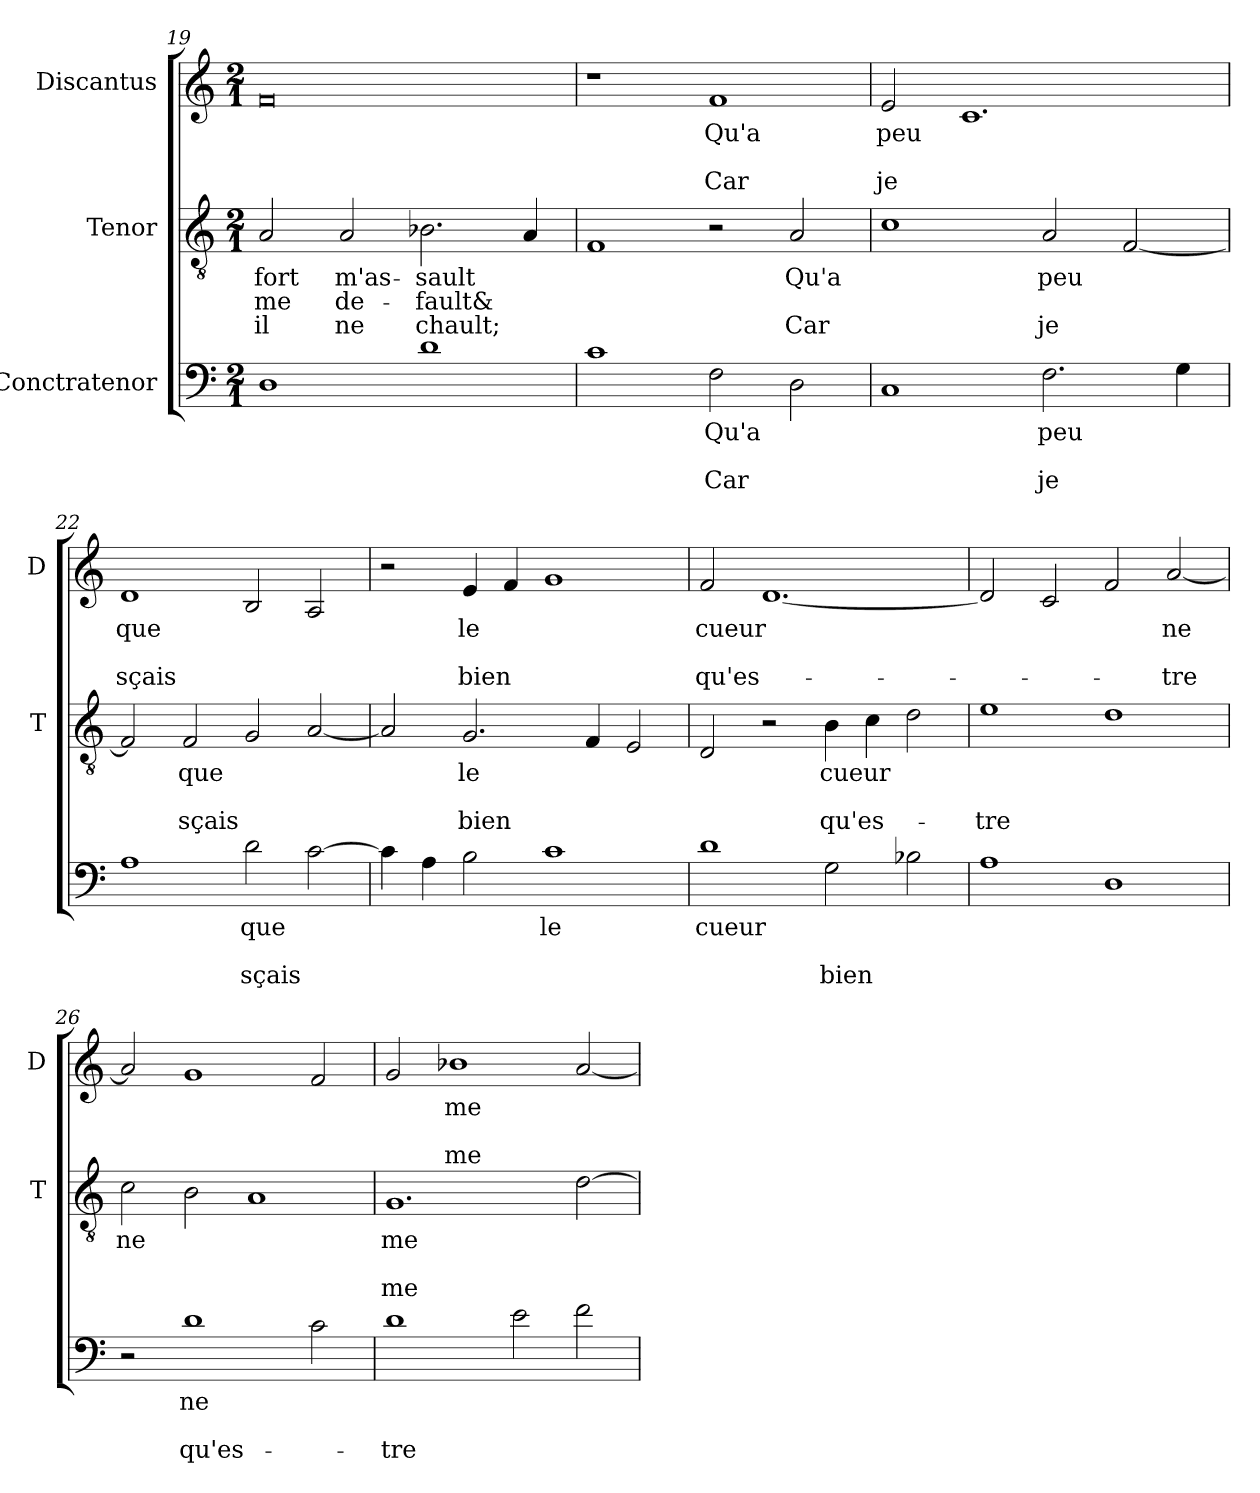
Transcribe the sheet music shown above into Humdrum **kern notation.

**kern	**text	**text	**text	**kern	**text	**text	**text	**kern	**text	**text	**text
*part3	*part3	*part3	*part3	*part2	*part2	*part2	*part2	*part1	*part1	*part1	*part1
*staff3	*staff3	*staff3	*staff3	*staff2	*staff2	*staff2	*staff2	*staff1	*staff1	*staff1	*staff1
*I"Conctratenor	*	*	*	*I"Tenor	*	*	*	*I"Discantus	*	*	*
*	*	*	*	*I'T	*	*	*	*I'D	*	*	*
*clefF4	*	*	*	*clefGv2	*	*	*	*clefG2	*	*	*
*k[]	*	*	*	*k[]	*	*	*	*k[]	*	*	*
*M2/1	*	*	*	*M2/1	*	*	*	*M2/1	*	*	*
=19	=19	=19	=19	=19	=19	=19	=19	=19	=19	=19	=19
1D	.	.	.	2A	-fort	me	il	0f	.	.	.
.	.	.	.	2A	m'as-	de-	ne	.	.	.	.
1d	.	.	.	2.B-X	-sault	-fault&	chault;	.	.	.	.
.	.	.	.	4A	.	.	.	.	.	.	.
=20	=20	=20	=20	=20	=20	=20	=20	=20	=20	=20	=20
1c	.	.	.	1F	.	.	.	1r	.	.	.
2F	Qu'a	.	Car	2r	.	.	.	1f	Qu'a	.	Car
2D	.	.	.	2A	Qu'a	.	Car	.	.	.	.
=21	=21	=21	=21	=21	=21	=21	=21	=21	=21	=21	=21
1C	.	.	.	1c	.	.	.	2e	peu	.	je
.	.	.	.	.	.	.	.	1.c	.	.	.
2.F	peu	.	je	2A	peu	.	je	.	.	.	.
.	.	.	.	[2F	.	.	.	.	.	.	.
4G	.	.	.	.	.	.	.	.	.	.	.
=22	=22	=22	=22	=22	=22	=22	=22	=22	=22	=22	=22
1A	.	.	.	2F]	.	.	.	1d	que	.	sçais
.	.	.	.	2F	que	.	sçais	.	.	.	.
2d	que	.	sçais	2G	.	.	.	2B	.	.	.
[2c	.	.	.	[2A	.	.	.	2A	.	.	.
=23	=23	=23	=23	=23	=23	=23	=23	=23	=23	=23	=23
4c]	.	.	.	2A]	.	.	.	2r	.	.	.
4A	.	.	.	.	.	.	.	.	.	.	.
2B	.	.	.	2.G	le	.	bien	4e	le	.	bien
.	.	.	.	.	.	.	.	4f	.	.	.
1c	le	.	.	.	.	.	.	1g	.	.	.
.	.	.	.	4F	.	.	.	.	.	.	.
.	.	.	.	2E	.	.	.	.	.	.	.
=24	=24	=24	=24	=24	=24	=24	=24	=24	=24	=24	=24
1d	cueur	.	.	2D	.	.	.	2f	cueur	.	qu'es-
.	.	.	.	2r	.	.	.	[1.d	.	.	.
2G	.	.	bien	4B	cueur	.	qu'es-	.	.	.	.
.	.	.	.	4c	.	.	.	.	.	.	.
2B-X	.	.	.	2d	.	.	.	.	.	.	.
=25	=25	=25	=25	=25	=25	=25	=25	=25	=25	=25	=25
1A	.	.	.	1e	.	.	-tre	2d]	.	.	.
.	.	.	.	.	.	.	.	2c	.	.	.
1D	.	.	.	1d	.	.	.	2f	.	.	.
.	.	.	.	.	.	.	.	[2a	ne	.	-tre
=26	=26	=26	=26	=26	=26	=26	=26	=26	=26	=26	=26
2r	.	.	.	2c	ne	.	.	2a]	.	.	.
1d	ne	.	qu'es-	2B	.	.	.	1g	.	.	.
.	.	.	.	1A	.	.	.	.	.	.	.
2c	.	.	.	.	.	.	.	2f	.	.	.
=27	=27	=27	=27	=27	=27	=27	=27	=27	=27	=27	=27
1d	.	.	-tre	1.G	me	.	me	2g	.	.	.
.	.	.	.	.	.	.	.	1b-X	me	.	me
2e	.	.	.	.	.	.	.	.	.	.	.
2f	.	.	.	[2d	.	.	.	[2a	.	.	.
=	=	=	=	=	=	=	=	=	=	=	=
*-	*-	*-	*-	*-	*-	*-	*-	*-	*-	*-	*-
